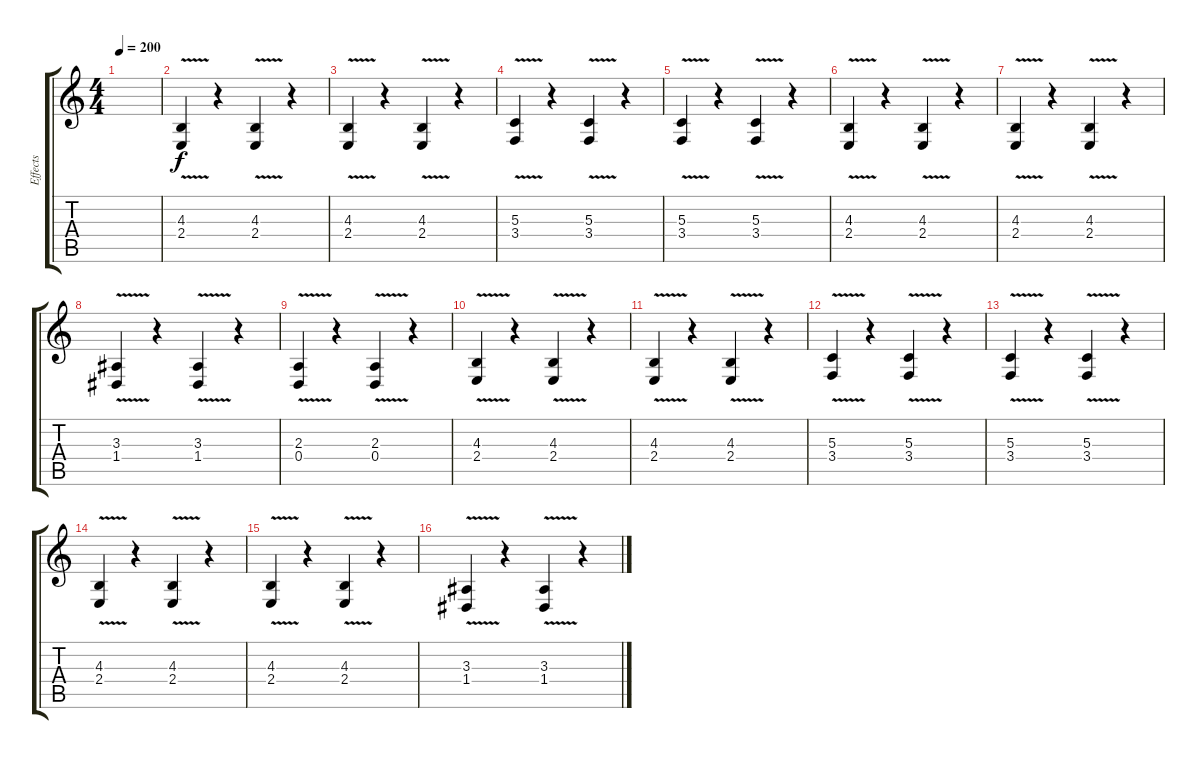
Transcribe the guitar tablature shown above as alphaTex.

\track ("Effects" "Effects") {instrument pad7halo}
\staff {score tabs}
\tuning (E4 B3 G3 D3 A2 E2) {hide}
\ts (4 4)
\tempo 200
\clef g2
\ks c
|
(4.3{v} 2.4{v}).4 r.4 (4.3{v} 2.4{v}).4 r.4 |
(4.3{v} 2.4{v}).4 r.4 (4.3{v} 2.4{v}).4 r.4 |
(5.3{v} 3.4{v}).4 r.4 (5.3{v} 3.4{v}).4 r.4 |
(5.3{v} 3.4{v}).4 r.4 (5.3{v} 3.4{v}).4 r.4 |
(4.3{v} 2.4{v}).4 r.4 (4.3{v} 2.4{v}).4 r.4 |
(4.3{v} 2.4{v}).4 r.4 (4.3{v} 2.4{v}).4 r.4 |
(3.3{v} 1.4{v}).4 r.4 (3.3{v} 1.4{v}).4 r.4 |
(2.3{v} 0.4{v}).4 r.4 (2.3{v} 0.4{v}).4 r.4 |
(4.3{v} 2.4{v}).4 r.4 (4.3{v} 2.4{v}).4 r.4 |
(4.3{v} 2.4{v}).4 r.4 (4.3{v} 2.4{v}).4 r.4 |
(5.3{v} 3.4{v}).4 r.4 (5.3{v} 3.4{v}).4 r.4 |
(5.3{v} 3.4{v}).4 r.4 (5.3{v} 3.4{v}).4 r.4 |
(4.3{v} 2.4{v}).4 r.4 (4.3{v} 2.4{v}).4 r.4 |
(4.3{v} 2.4{v}).4 r.4 (4.3{v} 2.4{v}).4 r.4 |
(3.3{v} 1.4{v}).4 r.4 (3.3{v} 1.4{v}).4 r.4
